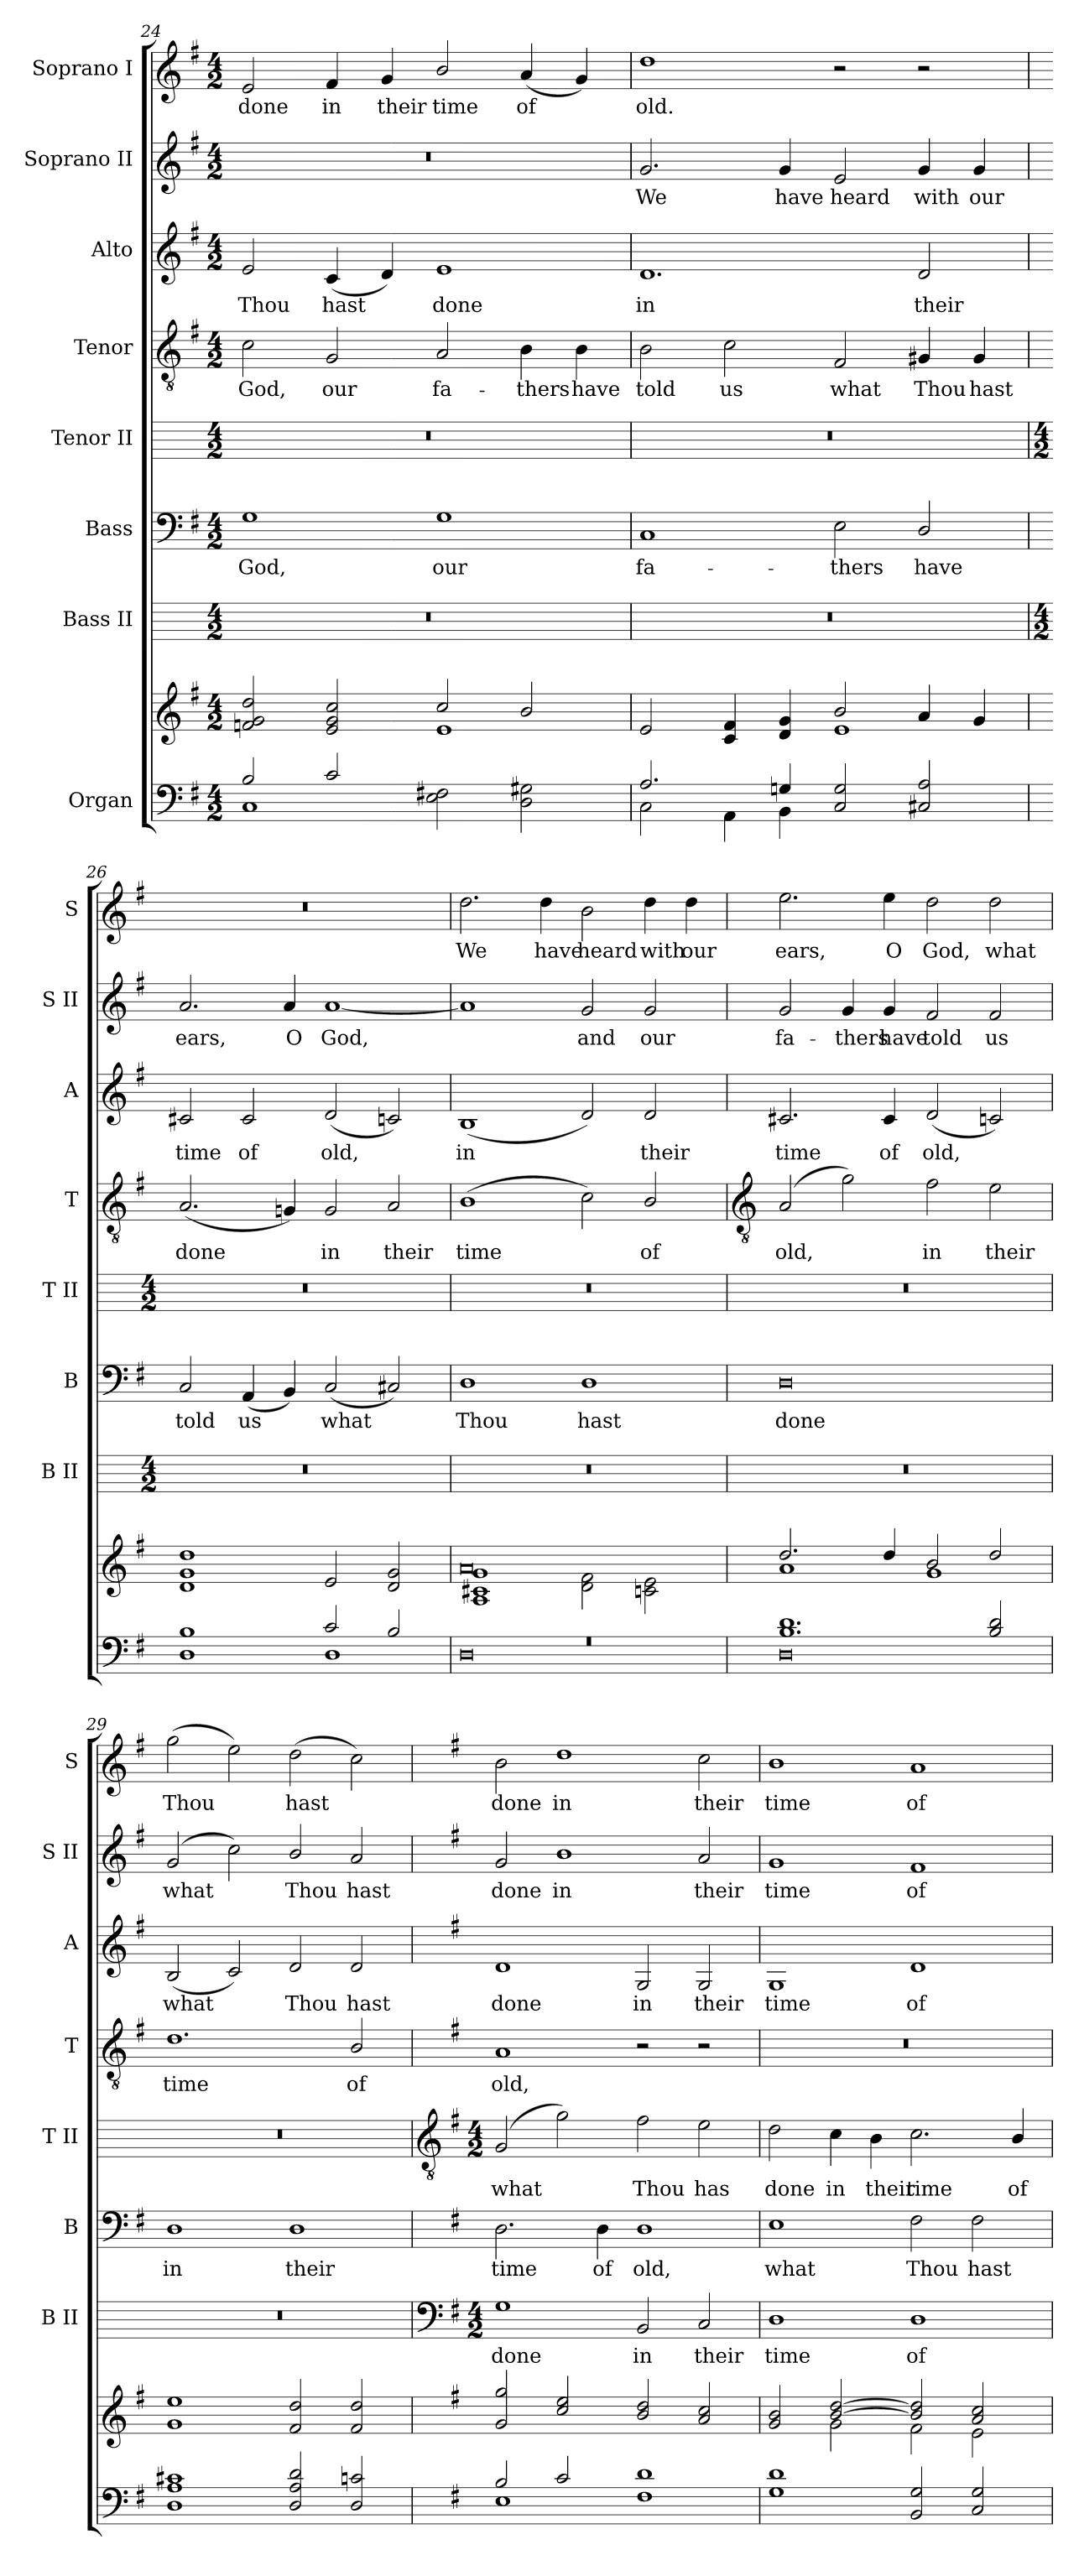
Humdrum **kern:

**kern	**kern	**kern	**text	**kern	**text	**kern	**text	**kern	**text	**kern	**text	**kern	**text	**kern	**text
*part8	*part8	*part7	*part7	*part6	*part6	*part5	*part5	*part4	*part4	*part3	*part3	*part2	*part2	*part1	*part1
*staff9	*staff8	*staff7	*staff7	*staff6	*staff6	*staff5	*staff5	*staff4	*staff4	*staff3	*staff3	*staff2	*staff2	*staff1	*staff1
*I"Organ	*	*I"Bass II	*	*I"Bass	*	*I"Tenor II	*	*I"Tenor	*	*I"Alto	*	*I"Soprano II	*	*I"Soprano I	*
*	*	*I'B II	*	*I'B	*	*I'T II	*	*I'T	*	*I'A	*	*I'S II	*	*I'S	*
!!LO:LB:g=z
*clefF4	*clefG2	*	*	*clefF4	*	*	*	*clefGv2	*	*clefG2	*	*clefG2	*	*clefG2	*
*k[f#]	*k[f#]	*	*	*k[f#]	*	*	*	*k[f#]	*	*k[f#]	*	*k[f#]	*	*k[f#]	*
*G:	*G:	*	*	*G:	*	*	*	*G:	*	*G:	*	*G:	*	*G:	*
*M4/2	*M4/2	*M4/2	*	*M4/2	*	*M4/2	*	*M4/2	*	*M4/2	*	*M4/2	*	*M4/2	*
=24	=24	=24	=24	=24	=24	=24	=24	=24	=24	=24	=24	=24	=24	=24	=24
*^	*^	*	*	*	*	*	*	*	*	*	*	*	*	*	*
!	!	!	!	!	!	!	!LO:LY:b	!	!	!	!LO:LY:b	!	!LO:LY:b	!	!	!	!LO:LY:b
2B/	1C\	2fn/ 2g/ 2dd/	2ryy	0r	.	1G	God,	0r	.	2c	God,	2e	Thou	0r	.	2e	done
!	!	!	!	!	!	!	!	!	!	!	!LO:LY:b	!	!LO:LY:b	!	!	!	!LO:LY:b
2c/	.	2e/ 2g/ 2cc/	2ryy	.	.	.	.	.	.	2G	our	(<4c	hast	.	.	4f#	in
!	!	!	!	!	!	!	!	!	!	!	!	!	!	!	!	!	!LO:LY:b
.	.	.	.	.	.	.	.	.	.	.	.	4d)	.	.	.	4g	their
!	!	!	!	!	!	!	!LO:LY:b	!	!	!	!LO:LY:b	!	!LO:LY:b	!	!	!	!LO:LY:b
2ryy	2E\ 2F#X\	2cc/	1e\	.	.	1G	our	.	.	2A	fa-	1e	done	.	.	2b/	time
!	!	!	!	!	!	!	!	!	!	!	!LO:LY:b	!	!	!	!	!	!LO:LY:b
2ryy	2D\ 2G#X\	2b/	.	.	.	.	.	.	.	4B	-thers	.	.	.	.	(<4a	of
!	!	!	!	!	!	!	!	!	!	!	!LO:LY:b	!	!	!	!	!	!
.	.	.	.	.	.	.	.	.	.	4B	have	.	.	.	.	4g)	.
=25	=25	=25	=25	=25	=25	=25	=25	=25	=25	=25	=25	=25	=25	=25	=25	=25	=25
!	!	!	!	!	!	!	!LO:LY:b	!	!	!	!LO:LY:b	!	!LO:LY:b	!	!LO:LY:b	!	!LO:LY:b
2.A/	2C\	2e/	2ryy	0r	.	1C	fa-	0r	.	2B	told	1.d	in	2.g	We	1dd	old.
!	!	!	!	!	!	!	!	!	!	!	!LO:LY:b	!	!	!	!	!	!
.	4AA\	4c/ 4f#/	2ryy	.	.	.	.	.	.	2c	us	.	.	.	.	.	.
!	!	!	!	!	!	!	!	!	!	!	!	!	!	!	!LO:LY:b	!	!
4Gn/	4BB\	4d/ 4g/	.	.	.	.	.	.	.	.	.	.	.	4g	have	.	.
!	!	!	!	!	!	!	!LO:LY:b	!	!	!	!LO:LY:b	!	!	!	!LO:LY:b	!	!
2C/ 2G/	2ryy	2b/	1e\	.	.	2E	-thers	.	.	2F#	what	.	.	2e	heard	2r	.
!	!	!	!	!	!	!	!LO:LY:b	!	!	!	!LO:LY:b	!	!LO:LY:b	!	!LO:LY:b	!	!
2C#X/ 2A/	2ryy	4a/	.	.	.	2D/	have	.	.	4G#X	Thou	2d	their	4g	with	2r	.
!	!	!	!	!	!	!	!	!	!	!	!LO:LY:b	!	!	!	!LO:LY:b	!	!
.	.	4g/	.	.	.	.	.	.	.	4G#	hast	.	.	4g	our	.	.
!!LO:LB:g=z
=26	=26	=26	=26	=26	=26	=26	=26	=26	=26	=26	=26	=26	=26	=26	=26	=26	=26
*	*	*	*	*M4/2	*	*	*	*M4/2	*	*	*	*	*	*	*	*	*
!	!	!	!	!	!	!	!LO:LY:b	!	!	!	!LO:LY:b	!	!LO:LY:b	!	!LO:LY:b	!	!
1D/ 1B/	2ryy	1d/ 1g/ 1dd/	0ryy	0r	.	2C	told	0r	.	(<2.A	done	2c#X	time	2.a	ears,	0r	.
!	!	!	!	!	!	!	!LO:LY:b	!	!	!	!	!	!LO:LY:b	!	!	!	!
.	2ryy	.	.	.	.	(<4AA	us	.	.	.	.	2c#	of	.	.	.	.
!	!	!	!	!	!	!	!	!	!	!	!	!	!	!	!LO:LY:b	!	!
.	.	.	.	.	.	4BB)	.	.	.	4Gn)	.	.	.	4a	O	.	.
!	!	!	!	!	!	!	!LO:LY:b	!	!	!	!LO:LY:b	!	!LO:LY:b	!	!LO:LY:b	!	!
2c/	1D\	2e/	.	.	.	(<2C	what	.	.	2G	in	(<2d	old,	[1a	God,	.	.
!	!	!	!	!	!	!	!	!	!	!	!LO:LY:b	!	!	!	!	!	!
2B/	.	2d/ 2g/	.	.	.	2C#X)	.	.	.	2A	their	2cn)	.	.	.	.	.
!!LO:LB:g=z
=27	=27	=27	=27	=27	=27	=27	=27	=27	=27	=27	=27	=27	=27	=27	=27	=27	=27
!	!	!	!	!	!	!	!LO:LY:b	!	!	!	!LO:LY:b	!	!LO:LY:b	!	!	!	!LO:LY:b
0r	0D\	0a/	1A\ 1c#X\ 1g\	0r	.	1D	Thou	0r	.	(>1B	time	(<1B	in	1a]	.	2.dd	We
!	!	!	!	!	!	!	!	!	!	!	!	!	!	!	!	!	!LO:LY:b
.	.	.	.	.	.	.	.	.	.	.	.	.	.	.	.	4dd	have
!	!	!	!	!	!	!	!LO:LY:b	!	!	!	!	!	!	!	!LO:LY:b	!	!LO:LY:b
.	.	.	2d\ 2f#\	.	.	1D	hast	.	.	2c)	.	2d)	.	2g	and	2b	heard
!	!	!	!	!	!	!	!	!	!	!	!LO:LY:b	!	!LO:LY:b	!	!LO:LY:b	!	!LO:LY:b
.	.	.	2cn\ 2e\	.	.	.	.	.	.	2B/	of	2d	their	2g	our	4dd	with
!	!	!	!	!	!	!	!	!	!	!	!	!	!	!	!	!	!LO:LY:b
.	.	.	.	.	.	.	.	.	.	.	.	.	.	.	.	4dd	our
!!LO:LB:g=z
=28	=28	=28	=28	=28	=28	=28	=28	=28	=28	=28	=28	=28	=28	=28	=28	=28	=28
*	*	*	*	*	*	*	*	*	*	*clefGv2	*	*	*	*	*	*	*
!	!	!	!	!	!	!	!LO:LY:b	!	!	!	!LO:LY:b	!	!LO:LY:b	!	!LO:LY:b	!	!LO:LY:b
1.B/ 1.d/	0D\	2.dd/	1a\	0r	.	0D	done	0r	.	(<2A	old,	2.c#X	time	2g	fa-	2.ee	ears,
!	!	!	!	!	!	!	!	!	!	!	!	!	!	!	!LO:LY:b	!	!
.	.	.	.	.	.	.	.	.	.	2g)	.	.	.	4g	-thers	.	.
!	!	!	!	!	!	!	!	!	!	!	!	!	!LO:LY:b	!	!LO:LY:b	!	!LO:LY:b
.	.	4dd/	.	.	.	.	.	.	.	.	.	4c#	of	4g	have	4ee	O
!	!	!	!	!	!	!	!	!	!	!	!LO:LY:b	!	!LO:LY:b	!	!LO:LY:b	!	!LO:LY:b
.	.	2b/	1g\	.	.	.	.	.	.	2f#	in	(<2d	old,	2f#	told	2dd	God,
!	!	!	!	!	!	!	!	!	!	!	!LO:LY:b	!	!	!	!LO:LY:b	!	!LO:LY:b
2B/ 2d/	.	2dd/	.	.	.	.	.	.	.	2e	their	2cn)	.	2f#	us	2dd	what
=29	=29	=29	=29	=29	=29	=29	=29	=29	=29	=29	=29	=29	=29	=29	=29	=29	=29
!	!	!	!	!	!	!	!LO:LY:b	!	!	!	!LO:LY:b	!	!LO:LY:b	!	!LO:LY:b	!	!LO:LY:b
1D/ 1A/ 1c#X/	0ryy	1g/ 1ee/	0ryy	0r	.	1D	in	0r	.	1.d	time	(<2B	what	(<2g	what	(>2gg	Thou
.	.	.	.	.	.	.	.	.	.	.	.	2c)	.	2cc)	.	2ee)	.
!	!	!	!	!	!	!	!LO:LY:b	!	!	!	!	!	!LO:LY:b	!	!LO:LY:b	!	!LO:LY:b
2D/ 2A/ 2d/	.	2f#/ 2dd/	.	.	.	1D	their	.	.	.	.	2d	Thou	2b/	Thou	(>2dd	hast
!	!	!	!	!	!	!	!	!	!	!	!LO:LY:b	!	!LO:LY:b	!	!LO:LY:b	!	!
2D/ 2cn/	.	2f#/ 2dd/	.	.	.	.	.	.	.	2B/	of	2d	hast	2a	hast	2cc)	.
!!LO:LB:g=z
=30	=30	=30	=30	=30	=30	=30	=30	=30	=30	=30	=30	=30	=30	=30	=30	=30	=30
*	*	*	*	*clefF4	*	*	*	*clefGv2	*	*	*	*	*	*	*	*	*
*	*	*	*	*k[f#]	*	*	*	*k[f#]	*	*	*	*	*	*	*	*	*
*	*	*	*	*G:	*	*	*	*G:	*	*	*	*	*	*	*	*	*
*	*	*	*	*M4/2	*	*	*	*M4/2	*	*	*	*	*	*	*	*	*
!	!	!	!	!	!LO:LY:b	!	!LO:LY:b	!	!LO:LY:b	!	!LO:LY:b	!	!LO:LY:b	!	!LO:LY:b	!	!LO:LY:b
2B/	1E\	2g/ 2gg/	0ryy	1G	done	2.D	time	(2G	what	1A	old,	1d	done	2g	done	2b	done
!	!	!	!	!	!	!	!	!	!	!	!	!	!	!	!LO:LY:b	!	!LO:LY:b
2c/	.	2cc/ 2ee/	.	.	.	.	.	2g)	.	.	.	.	.	1b	in	1dd	in
!	!	!	!	!	!	!	!LO:LY:b	!	!	!	!	!	!	!	!	!	!
.	.	.	.	.	.	4D	of	.	.	.	.	.	.	.	.	.	.
!	!	!	!	!	!LO:LY:b	!	!LO:LY:b	!	!LO:LY:b	!	!	!	!LO:LY:b	!	!	!	!
1F#/ 1d/	2ryy	2b/ 2dd/	.	2BB	in	1D	old,	2f#	Thou	2r	.	2G	in	.	.	.	.
!	!	!	!	!	!LO:LY:b	!	!	!	!LO:LY:b	!	!	!	!LO:LY:b	!	!LO:LY:b	!	!LO:LY:b
.	2ryy	2a/ 2cc/	.	2C	their	.	.	2e	has	2r	.	2G	their	2a	their	2cc	their
!!LO:LB:g=z
=31	=31	=31	=31	=31	=31	=31	=31	=31	=31	=31	=31	=31	=31	=31	=31	=31	=31
!	!	!	!	!	!LO:LY:b	!	!LO:LY:b	!	!LO:LY:b	!	!	!	!LO:LY:b	!	!LO:LY:b	!	!LO:LY:b
1G/ 1d/	2ryy	2g/ 2b/	2ryy	1D	time	1E	what	2d	done	0r	.	1G	time	1g	time	1b	time
!	!	!	!	!	!	!	!	!	!LO:LY:b	!	!	!	!	!	!	!	!
.	2ryy	[2b/ [2dd/	2g\	.	.	.	.	4c	in	.	.	.	.	.	.	.	.
!	!	!	!	!	!	!	!	!	!LO:LY:b	!	!	!	!	!	!	!	!
.	.	.	.	.	.	.	.	4B	their	.	.	.	.	.	.	.	.
!	!	!	!	!	!LO:LY:b	!	!LO:LY:b	!	!LO:LY:b	!	!	!	!LO:LY:b	!	!LO:LY:b	!	!LO:LY:b
2BB/ 2G/	2ryy	2b/] 2dd/]	2f#\	1D	of	2F#	Thou	2.c	time	.	.	1d	of	1f#	of	1a	of
!	!	!	!	!	!	!	!LO:LY:b	!	!	!	!	!	!	!	!	!	!
2C/ 2G/	2ryy	2a/ 2cc/	2e\	.	.	2F#	hast	.	.	.	.	.	.	.	.	.	.
!	!	!	!	!	!	!	!	!	!LO:LY:b	!	!	!	!	!	!	!	!
.	.	.	.	.	.	.	.	4B/	of	.	.	.	.	.	.	.	.
*v	*v	*	*	*	*	*	*	*	*	*	*	*	*	*	*	*	*
*	*v	*v	*	*	*	*	*	*	*	*	*	*	*	*	*	*
=	=	=	=	=	=	=	=	=	=	=	=	=	=	=	=
*-	*-	*-	*-	*-	*-	*-	*-	*-	*-	*-	*-	*-	*-	*-	*-
